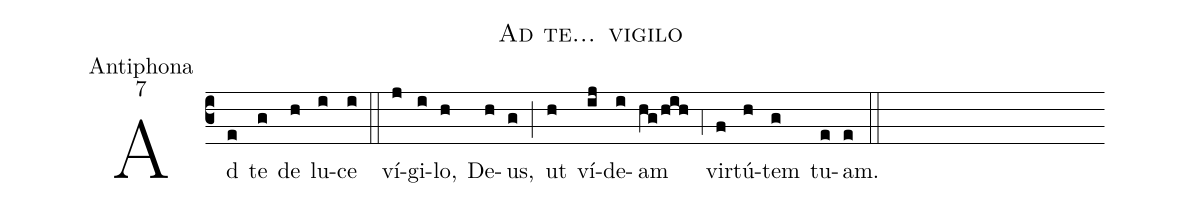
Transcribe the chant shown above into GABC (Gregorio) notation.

name:Ad te... vigilo;
office-part:Antiphona;
mode:7;
%%
(c3) Ad(e) te(g) de(h) lu(i)ce(i) (::)
ví(j)gi(i)lo,(h) De(h)us,(g) (;) ut(h) ví(ij)de(i)am(hg/hih) (,4) vir(f)tú(h)tem(g) tu(e)am.(e) (::)
